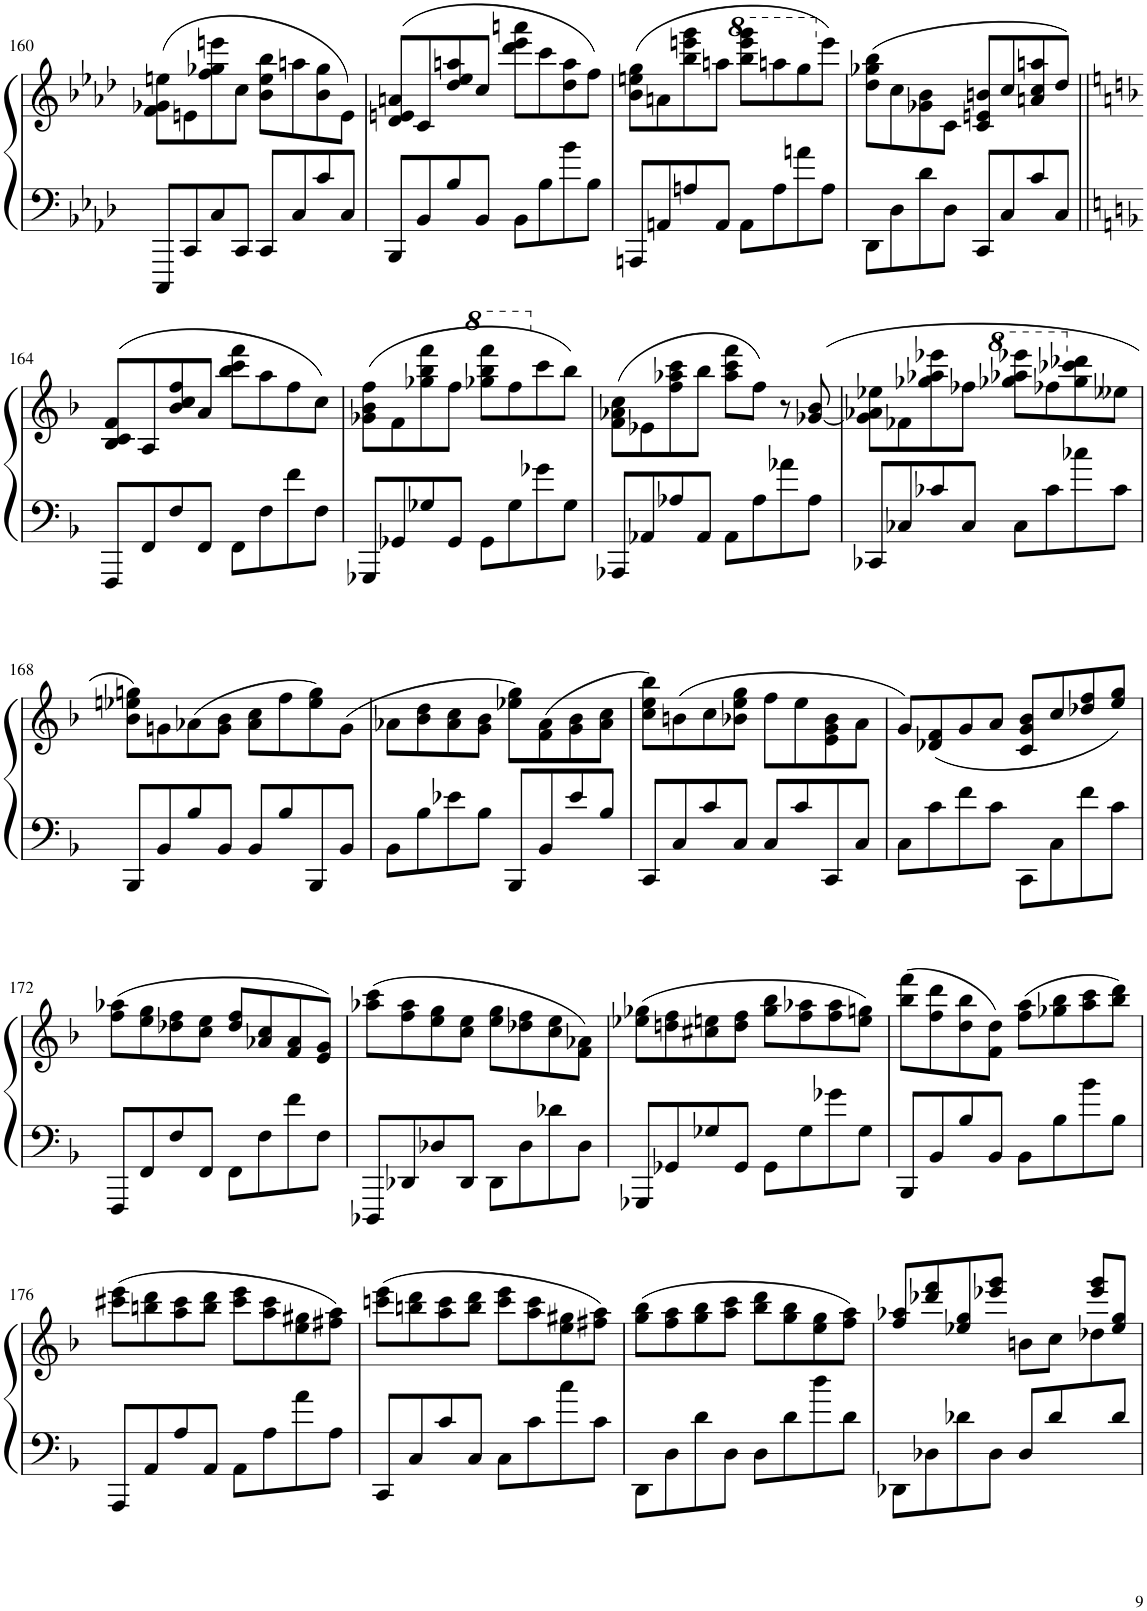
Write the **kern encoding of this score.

**kern	**kern
*part1	*part1
*staff2	*staff1
*I"Piano	*
*I'Pno.	*
!!LO:PB:g=z
*clefF4	*clefG2
*k[b-e-a-d-]	*k[b-e-a-d-]
*M2/2	*M2/2
*met(c|)	*met(c|)
=160	=160
8CCC/L	(8f\ 8g-X\ 8een\L
8CC/	8en\
8C/	8ff\ 8gg-X\ 8eeen\
8CC/J	8cc\J
8CC/L	8b-\ 8ee\ 8bb-\L
8C/	8aan\
8c/	8b-\ 8gg-\
8C/J	8e\J)
=161	=161
8BBB-/L	(8d-/ 8en/ 8an/L
8BB-/	8c/
8B-/	8dd-/ 8ee-/ 8aan/
8BB-/J	8cc/J
8BB-\L	8ddd-\ 8eee-\ 8aaan\L
8B-\	8ccc\
8b-\	8dd-\ 8aa\
8B-\J	8ff\J)
=162	=162
8AAAn/L	(8b-\ 8een\ 8gg\L
8AAn/	8an\
8An/	8bb-\ 8eeen\ 8ggg\
8AA/J	8aan\J
*	*8va
8AA\L	8bbb-\ 8eeee\ 8gggg\L
8A\	8aaan\
8an\	8ggg\
*	*X8va
8A\J	8eee\J)
=163	=163
8DD-\L	(8dd-\ 8gg-X\ 8bb-\L
8D-\	8cc\
8d-\	8g-X\ 8b-\
8D-\J	8c\J
8CC/L	8c/ 8en/ 8bn/L
8C/	8cc/
8c/	8an/ 8cc/ 8aan/
8C/J	8dd-/J)
!!LO:LB:g=z
=164||	=164||
*k[b-]	*k[b-]
8FFF/L	(8B-/ 8c/ 8f/L
8FF/	8A/
8F/	8b-/ 8cc/ 8ff/
8FF/J	8a/J
8FF\L	8bb-\ 8ccc\ 8fff\L
8F\	8aa\
8f\	8ff\
8F\J	8cc\J)
=165	=165
8GGG-X/L	(8g-X\ 8b-\ 8ff\L
8GG-X/	8f\
8G-X/	8gg-X\ 8bb-\ 8fff\
8GG-/J	8ff\J
*	*8va
8GG-\L	8ggg-X\ 8bbb-\ 8ffff\L
8G-\	8fff\
*	*X8va
8g-X\	8ccc\
8G-\J	8bb-\J)
=166	=166
8AAA-X/L	(8f\ 8a-X\ 8cc\L
8AA-X/	8e-X\
8A-X/	8ff\ 8aa-X\ 8ccc\
8AA-/J	8bb-\J
8AA-\L	8aa-\ 8ccc\ 8fff\L
8A-\	8ff\J)
8a-X\	8r
8A-\J	([8g-X/ 8b-/
=167	=167
8CC-X/L	8g-\] 8a-X\ 8ee-X\L
8C-X/	8f-X\
8c-X/	8gg-X\ 8aa-X\ 8eee-X\
8C-/J	8ff-X\J
*	*8va
8C-\L	8ggg-X\ 8aaa-X\ 8eeee-X\L
8c-\	8fff-X\
*	*X8va
8cc-X\	8gg-\ 8ccc-X\ 8ddd-X\
8c-\J	8ee--X\J
!!LO:LB:g=z
=168	=168
8BBB-/L	8b-\ 8ee-X\ 8ggn\L)
8BB-/	8gn\
8B-/	(8a-X\
8BB-/J	8g\ 8b-\J
8BB-/L	8a-\ 8cc\L
8B-/	8ff\
8BBB-/	8ee-\ 8gg\)
8BB-/J	(8g\J
=169	=169
8BB-\L	8a-X\L
8B-\	8b-\ 8dd\
8e-X\	8a-\ 8cc\
8B-\J	8g\ 8b-\J
8BBB-/L	8ee-X\ 8gg\L)
8BB-/	(8f\ 8a-\
8e-/	8g\ 8b-\
8B-/J	8a-\ 8cc\J
=170	=170
8CC/L	8cc\ 8ee\ 8bb-\L)
8C/	(8bn\
8c/	8cc\
8C/J	8b-X\ 8ee\ 8gg\J
8C/L	8ff\L
8c/	8ee\
8CC/	8e\ 8g\ 8b-\
8C/J	8a\J
=171	=171
8C\L	8g/L)
8c\	(8d-X/ 8f/
8f\	8g/
8c\J	8a/J
8CC\L	8c/ 8g/ 8b-/L
8C\	8cc/
8f\	8dd-X/ 8ff/
8c\J	8ee/ 8gg/J)
!!LO:LB:g=z
=172	=172
8FFF/L	(8ff\ 8aa-X\L
8FF/	8ee\ 8gg\
8F/	8dd-X\ 8ff\
8FF/J	8cc\ 8ee\J
8FF\L	8dd-/ 8ff/L
8F\	8a-X/ 8cc/
8f\	8f/ 8a-/
8F\J	8e/ 8g/J)
=173	=173
8DDD-X/L	(8aa-X\ 8ccc\L
8DD-X/	8ff\ 8aa-\
8D-X/	8ee\ 8gg\
8DD-/J	8cc\ 8ee\J
8DD-\L	8ee\ 8gg\L
8D-\	8dd-X\ 8ff\
8d-X\	8cc\ 8ee\
8D-\J	8f\ 8a-X\J)
=174	=174
8GGG-X/L	(8ee-X\ 8gg-X\L
8GG-X/	8ddn\ 8ff\
8G-X/	8cc#X\ 8een\
8GG-/J	8dd\ 8ff\J
8GG-\L	8gg-\ 8bb-\L
8G-\	8ff\ 8aa-X\
8g-X\	8ff\ 8aa-\
8G-\J	8ee\ 8ggn\J)
=175	=175
8BBB-/L	(8bb-\ 8fff\L
8BB-/	8ff\ 8ddd\
8B-/	8dd\ 8bb-\
8BB-/J	8f\ 8dd\J)
8BB-\L	(8ff\ 8aa\L
8B-\	8gg-X\ 8bb-\
8b-\	8aa\ 8ccc\
8B-\J	8bb-\ 8ddd\J)
!!LO:LB:g=z
=176	=176
8AAA/L	(8ccc#X\ 8eee\L
8AA/	8bbn\ 8ddd\
8A/	8aa\ 8ccc#\
8AA/J	8bb\ 8ddd\J
8AA\L	8ccc#\ 8eee\L
8A\	8aa\ 8ccc#\
8a\	8ee\ 8gg#X\
8A\J	8ff#X\ 8aa\J)
=177	=177
8CC/L	(8cccn\ 8eee\L
8C/	8bbn\ 8ddd\
8c/	8aa\ 8ccc\
8C/J	8bb\ 8ddd\J
8C\L	8ccc\ 8eee\L
8c\	8aa\ 8ccc\
8cc\	8ee\ 8gg#X\
8c\J	8ff#X\ 8aa\J)
=178	=178
8DD\L	(8gg\ 8bb-\L
8D\	8ff\ 8aa\
8d\	8gg\ 8bb-\
8D\J	8aa\ 8ccc\J
8D\L	8bb-\ 8ddd\L
8d\	8gg\ 8bb-\
8dd\	8ee\ 8gg\
8d\J	8ff\ 8aa\J)
=179	=179
*	*^
8DD-X\L	8ff/ 8aa-X/L	2.ryy
8D-X\	8ddd-X/ 8fff/	.
8d-X\	8ee-X/ 8gg/	.
8D-\J	8eee-X/ 8ggg/J	.
8D-/L	8bn\L	.
8d-/	8cc\J	.
8ryy	8eee-/ 8ggg/L	8dd-X\
8d-/J	8ee-/ 8gg/J	8ryy
*	*v	*v
=	=
*-	*-
